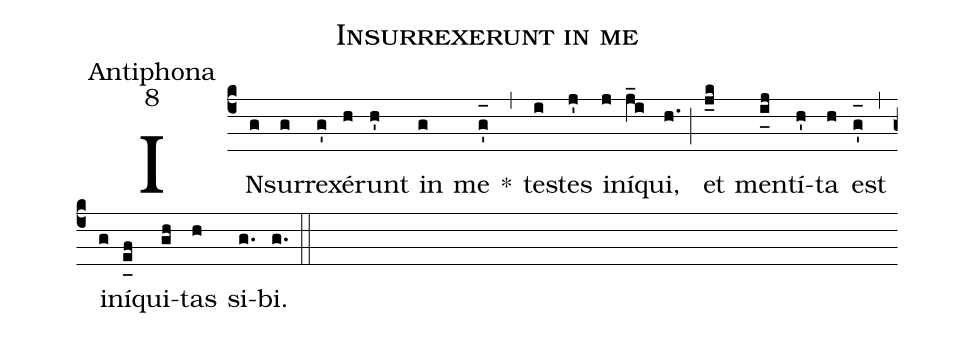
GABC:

name:Insurrexerunt in me;
office-part:Antiphona;
mode:8;
%%
(c4) IN(g)sur(g)re(g')xé(h)runt(h') in(g) me(g'_[oh:h]) *(,) te(i)stes(j') in(j)í(j_i)qui,(h.) (;) et(j_k) men(i_[uh:l]j)tí(h')ta(h) est(g'_[oh:h]) (,) in(g)í(e_[uh:l]f)qui(gh)tas(h) si(g.)bi.(g.) (::)
